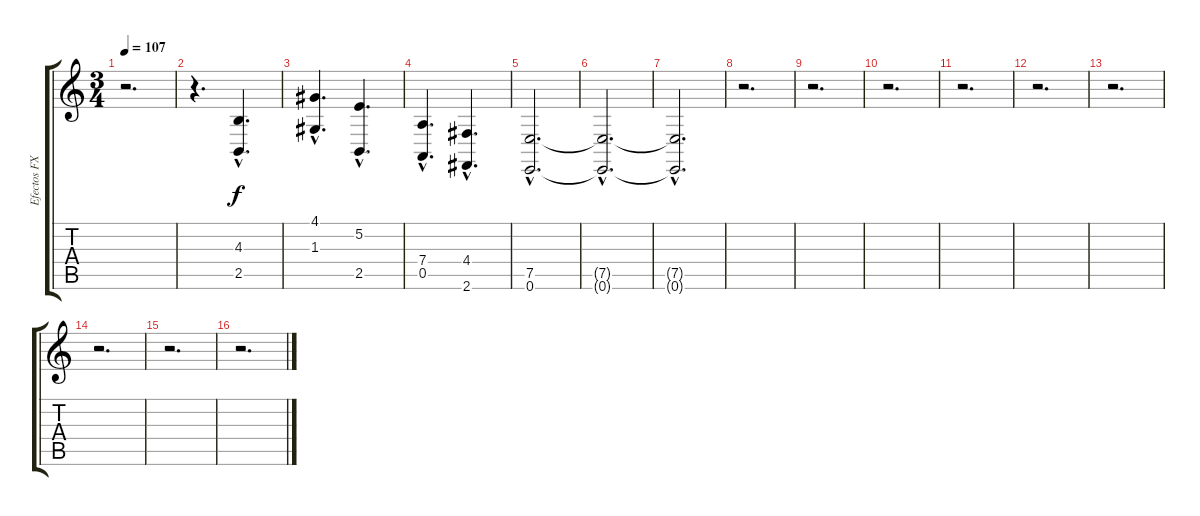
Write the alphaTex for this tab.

\track ("Efectos FX6" "Efectos FX") {instrument fx6goblins}
\staff {score tabs}
\tuning (E4 B3 G3 D3 A2 E2) {hide}
\ts (3 4)
\tempo 107
\clef g2
\ks c
r.2{d dy f} |
r.4{d} (4.3{hac} 2.5{hac}).4{d} |
(4.1{hac} 1.3{hac}).4{d} (5.2{hac} 2.5{hac}).4{d} |
(7.4{hac} 0.5{hac}).4{d} (4.4{hac} 2.6{hac}).4{d} |
(7.5{hac} 0.6{hac}).2{d} |
(7.5{hac t} 0.6{hac t}).2{d} |
(7.5{hac t} 0.6{hac t}).2{d} |
r.2{d} |
r.2{d} |
r.2{d} |
r.2{d} |
r.2{d} |
r.2{d} |
r.2{d} |
r.2{d} |
r.2{d}
